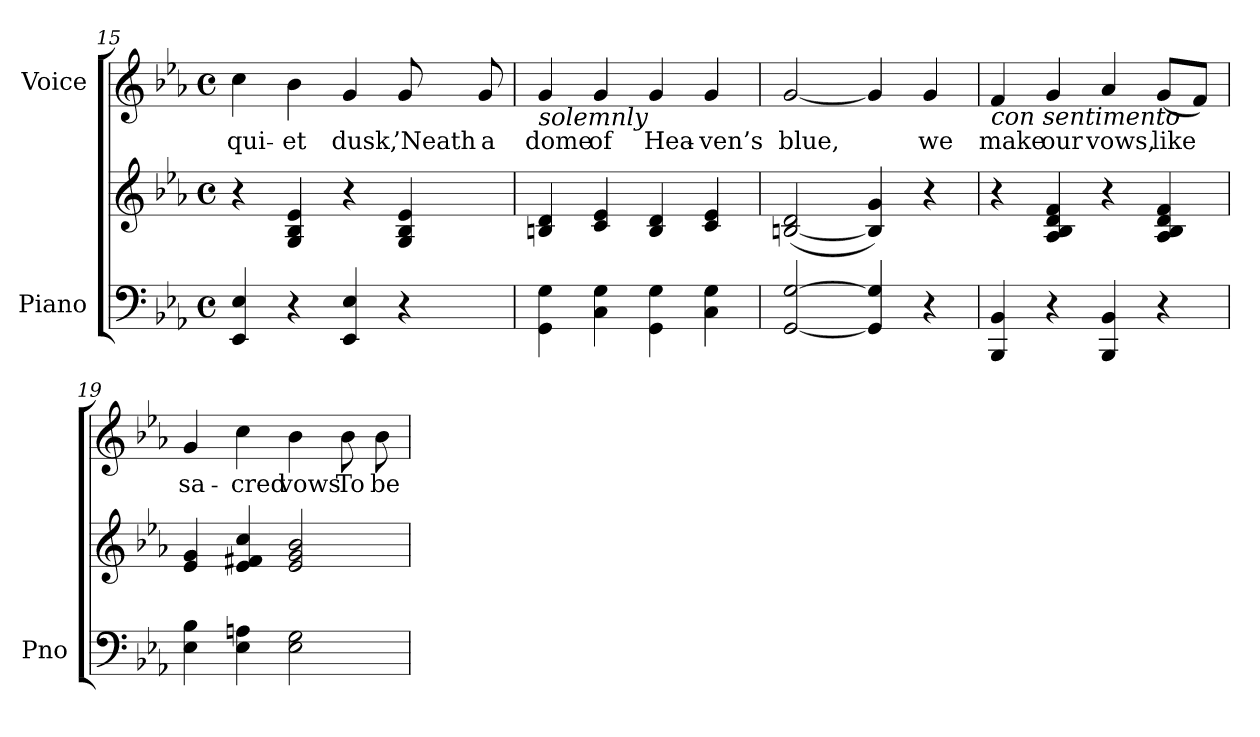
**kern	**kern	**kern	**text
*part2	*part2	*part1	*part1
*staff3	*staff2	*staff1	*staff1
*I"Piano	*	*I"Voice	*
*I'Pno	*	*	*
*clefF4	*clefG2	*clefG2	*
*k[b-e-a-]	*k[b-e-a-]	*k[b-e-a-]	*
*M4/4	*M4/4	*M4/4	*
*met(c)	*met(c)	*met(c)	*
=15	=15	=15	=15
!	!	!	!LO:LY:b
4EE-/ 4E-/	4r	4cc\	qui-
!	!	!	!LO:LY:b
4r	4G/ 4B-/ 4e-/	4b-\	-et
!	!	!	!LO:LY:b
4EE-/ 4E-/	4r	4g/	dusk,
!	!	!	!LO:LY:b
4r	4G/ 4B-/ 4e-/	8g/	’Neath
!	!	!	!LO:LY:b
.	.	8g/	a
=16	=16	=16	=16
!	!	!LO:TX:b:i:t=solemnly	!
!	!	!	!LO:LY:b
4GG\ 4G\	4Bn/ 4d/	4g/	dome
!	!	!	!LO:LY:b
4C\ 4G\	4c/ 4e-/	4g/	of
!	!	!	!LO:LY:b
4GG\ 4G\	4B/ 4d/	4g/	Hea-
!	!	!	!LO:LY:b
4C\ 4G\	4c/ 4e-/	4g/	-ven’s
!!LO:LB:g=z
=17	=17	=17	=17
!	!	!	!LO:LY:b
[2GG/ [2G/	(>[2Bn/ 2d/	[2g/	blue,
4GG/] 4G/]	4B/] 4g/)	4g/]	.
!	!	!	!LO:LY:b
4r	4r	4g/	we
=18	=18	=18	=18
!	!	!LO:TX:b:i:t=con sentimento	!
!	!	!	!LO:LY:b
4BBB-/ 4BB-/	4r	4f/	make
!	!	!	!LO:LY:b
4r	4A-/ 4B-/ 4d/ 4f/	4g/	our
!	!	!	!LO:LY:b
4BBB-/ 4BB-/	4r	4a-/	vows,
!	!	!	!LO:LY:b
4r	4A-/ 4B-/ 4d/ 4f/	(8g/L	like
.	.	8f/J)	.
=19	=19	=19	=19
!	!	!	!LO:LY:b
4E-\ 4B-\	4e-/ 4g/	4g/	sa-
!	!	!	!LO:LY:b
4E-\ 4An\	4e-/ 4f#X/ 4cc/	4cc\	-cred
!	!	!	!LO:LY:b
2E-\ 2G\	2e-/ 2g/ 2b-/	4b-\	vows
!	!	!	!LO:LY:b
.	.	8b-\	To
!	!	!	!LO:LY:b
.	.	8b-\	be
=	=	=	=
*-	*-	*-	*-
